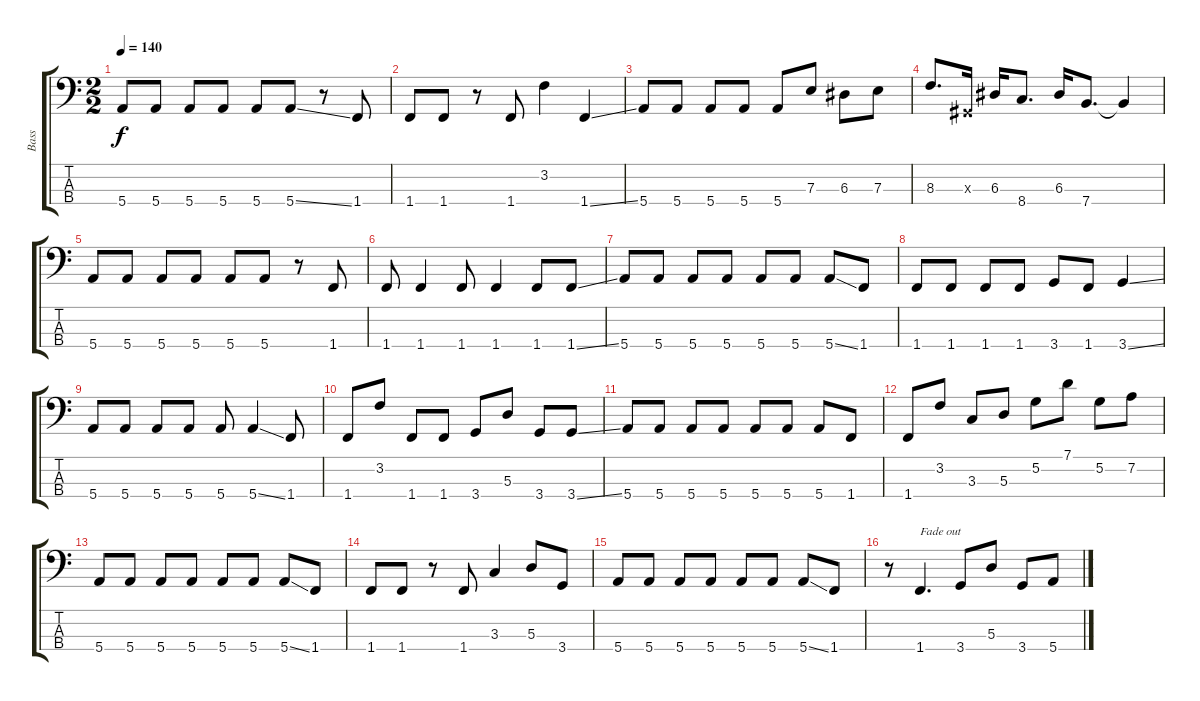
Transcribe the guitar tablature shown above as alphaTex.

\track ("Bass" "Bass") {instrument electricbasspick}
\staff {score tabs}
\tuning (G2 D2 A1 E1) {hide}
\ts (2 2)
\tempo 140
\clef f4
\ks c
5.4.8{dy f} 5.4.8 5.4.8 5.4.8 5.4.8 5.4{ss}.8 r.8 1.4.8 |
1.4.8 1.4.8 r.8 1.4.8 3.2.4 1.4{ss}.4 |
5.4.8 5.4.8 5.4.8 5.4.8 5.4.8 7.3.8 6.3.8 7.3.8 |
8.3.8{d} -1.3{x}.16 6.3.16 8.4.8{d} 6.3.16 7.4.8{d} 7.4{t}.4 |
5.4.8 5.4.8 5.4.8 5.4.8 5.4.8 5.4.8 r.8 1.4.8 |
1.4.8 1.4.4 1.4.8 1.4.4 1.4.8 1.4{ss}.8 |
5.4.8 5.4.8 5.4.8 5.4.8 5.4.8 5.4.8 5.4{ss}.8 1.4.8 |
1.4.8 1.4.8 1.4.8 1.4.8 3.4.8 1.4.8 3.4{ss}.4 |
5.4.8 5.4.8 5.4.8 5.4.8 5.4.8 5.4{ss}.4 1.4.8 |
1.4.8 3.2.8 1.4.8 1.4.8 3.4.8 5.3.8 3.4.8 3.4{ss}.8 |
5.4.8 5.4.8 5.4.8 5.4.8 5.4.8 5.4.8 5.4.8 1.4.8 |
1.4.8 3.2.8 3.3.8 5.3.8 5.2.8 7.1.8 5.2.8 7.2.8 |
5.4.8 5.4.8 5.4.8 5.4.8 5.4.8 5.4.8 5.4{ss}.8 1.4.8 |
1.4.8 1.4.8 r.8 1.4.8 3.3.4 5.3.8 3.4.8 |
5.4.8 5.4.8 5.4.8 5.4.8 5.4.8 5.4.8 5.4{ss}.8 1.4.8 |
r.8 1.4.4{d txt "Fade out"} 3.4.8 5.3.8 3.4.8 5.4.8
